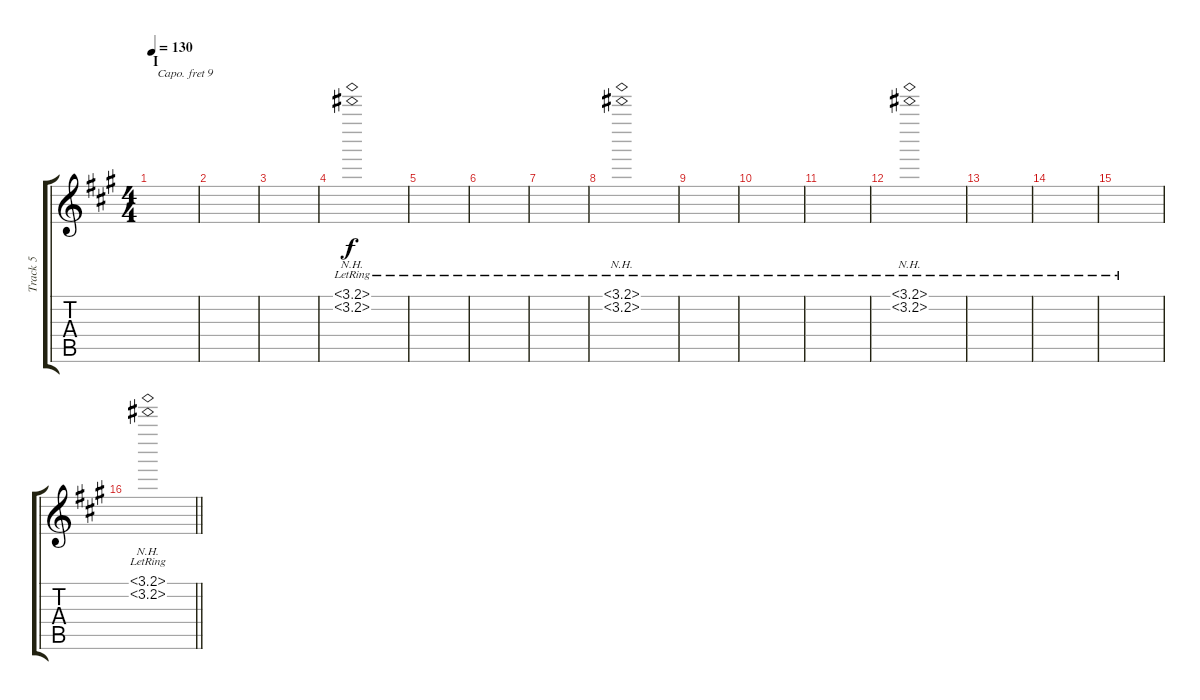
\track ("Track 5" "Track 5") {instrument acousticguitarnylon}
\staff {score tabs}
\capo 9
\tuning (E4 B3 G3 D3 A2 E2) {hide}
\ts (4 4)
\section ("" "I")
\tempo 130
\clef g2
\ks a
|
|
|
(3.1{nh lr} 3.2{nh}).1 |
|
|
|
(3.1{nh} 3.2{nh lr}).1 |
|
|
|
(3.1{nh} 3.2{nh lr}).1 |
|
|
|
\barLineRight lightlight
(3.1{nh} 3.2{nh lr}).1
